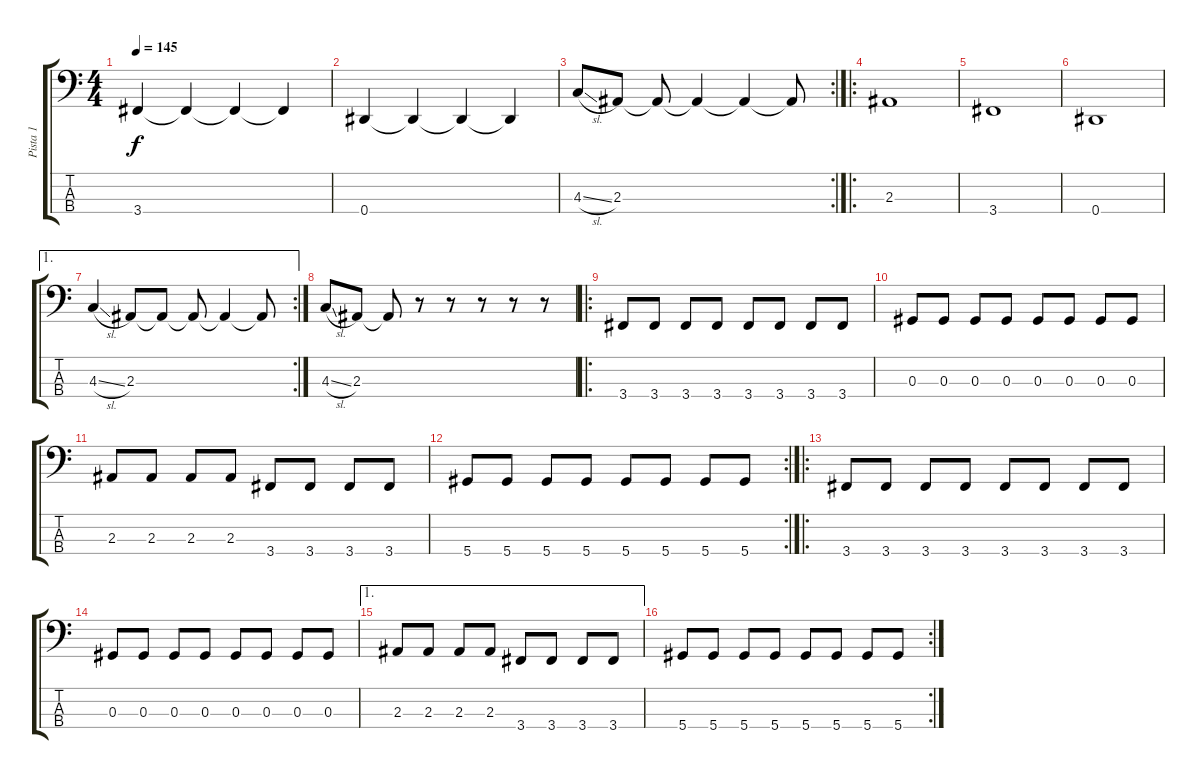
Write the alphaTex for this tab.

\track ("Pista 1" "Pista 1") {instrument electricbasspick}
\staff {score tabs}
\tuning (Gb2 Db2 Ab1 Eb1) {hide}
\ts (4 4)
\tempo 145
\clef f4
\ks c
3.4.4{dy f} 3.4{t}.4 3.4{t}.4 3.4{t}.4 |
0.4.4 0.4{t}.4 0.4{t}.4 0.4{t}.4 |
\rc 2
4.3{sl}.8{instrument slapbass1} 2.3.8{instrument electricbasspick} 2.3{t}.8 2.3{t}.4 2.3{t}.4 2.3{t}.8 |
\ro
2.3.1 |
3.4.1 |
0.4.1 |
\ae 1
\rc 2
4.3{sl}.4{instrument slapbass1} 2.3.8{instrument electricbasspick} 2.3{t}.8 2.3{t}.8 2.3{t}.4 2.3{t}.8 |
4.3{sl}.8{instrument slapbass1} 2.3.8{instrument electricbasspick} 2.3{t}.8 r.8 r.8 r.8 r.8 r.8 |
\ro
3.4.8 3.4.8 3.4.8 3.4.8 3.4.8 3.4.8 3.4.8 3.4.8 |
0.3.8 0.3.8 0.3.8 0.3.8 0.3.8 0.3.8 0.3.8 0.3.8 |
2.3.8 2.3.8 2.3.8 2.3.8 3.4.8 3.4.8 3.4.8 3.4.8 |
\rc 2
5.4.8 5.4.8 5.4.8 5.4.8 5.4.8 5.4.8 5.4.8 5.4.8 |
\ro
3.4.8 3.4.8 3.4.8 3.4.8 3.4.8 3.4.8 3.4.8 3.4.8 |
0.3.8 0.3.8 0.3.8 0.3.8 0.3.8 0.3.8 0.3.8 0.3.8 |
\ae 1
2.3.8 2.3.8 2.3.8 2.3.8 3.4.8 3.4.8 3.4.8 3.4.8 |
\rc 2
5.4.8 5.4.8 5.4.8 5.4.8 5.4.8 5.4.8 5.4.8 5.4.8
